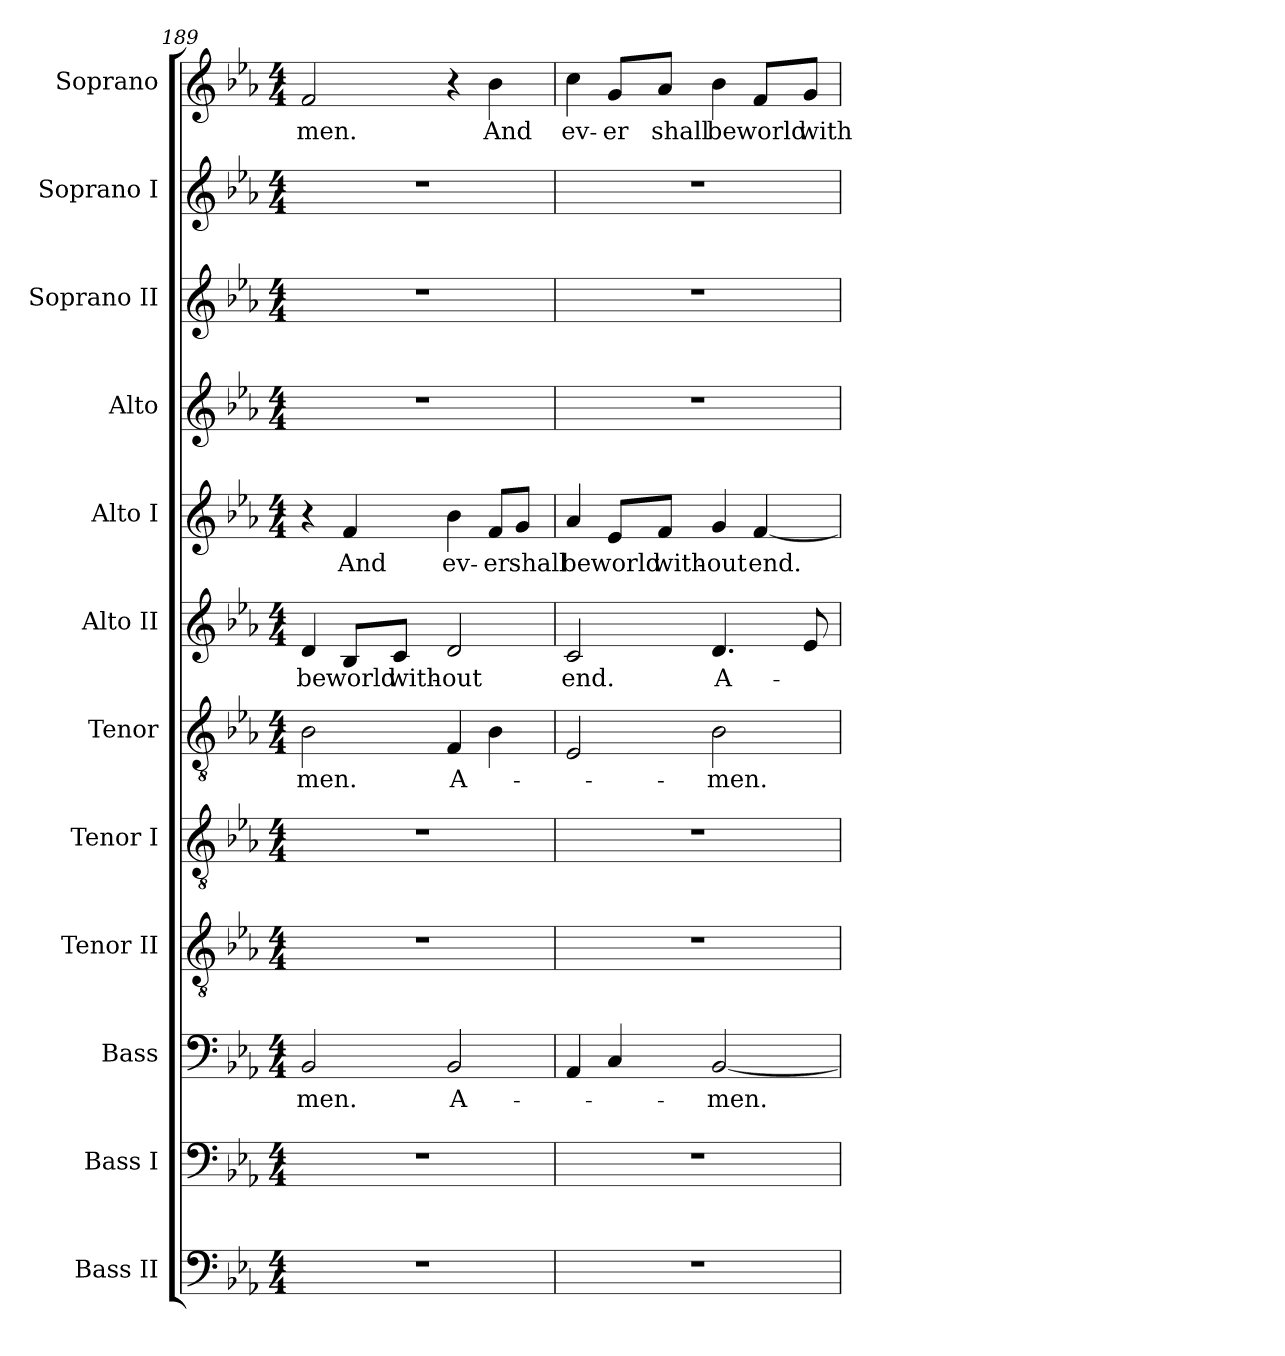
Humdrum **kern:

**kern	**kern	**kern	**text	**kern	**kern	**kern	**text	**kern	**text	**kern	**text	**kern	**kern	**kern	**kern	**text
*part12	*part11	*part10	*part10	*part9	*part8	*part7	*part7	*part6	*part6	*part5	*part5	*part4	*part3	*part2	*part1	*part1
*staff12	*staff11	*staff10	*staff10	*staff9	*staff8	*staff7	*staff7	*staff6	*staff6	*staff5	*staff5	*staff4	*staff3	*staff2	*staff1	*staff1
*I"Bass II	*I"Bass I	*I"Bass	*	*I"Tenor II	*I"Tenor I	*I"Tenor	*	*I"Alto II	*	*I"Alto I	*	*I"Alto	*I"Soprano II	*I"Soprano I	*I"Soprano	*
*I'BII	*I'BI	*I'B	*	*I'TII	*I'TI	*I'T	*	*I'AII	*	*I'AI	*	*I'A	*I'SII	*I'SI	*I'S	*
*clefF4	*clefF4	*clefF4	*	*clefGv2	*clefGv2	*clefGv2	*	*clefG2	*	*clefG2	*	*clefG2	*clefG2	*clefG2	*clefG2	*
*ITrd7c12	*	*ITrd7c12	*	*ITrd7c12	*ITrd7c12	*ITrd7c12	*	*	*	*	*	*	*	*	*	*
*k[b-e-a-]	*k[b-e-a-]	*k[b-e-a-]	*	*k[b-e-a-]	*k[b-e-a-]	*k[b-e-a-]	*	*k[b-e-a-]	*	*k[b-e-a-]	*	*k[b-e-a-]	*k[b-e-a-]	*k[b-e-a-]	*k[b-e-a-]	*
*E-:	*E-:	*E-:	*	*E-:	*E-:	*E-:	*	*E-:	*	*E-:	*	*E-:	*E-:	*E-:	*E-:	*
*M4/4	*M4/4	*M4/4	*	*M4/4	*M4/4	*M4/4	*	*M4/4	*	*M4/4	*	*M4/4	*M4/4	*M4/4	*M4/4	*
=189	=189	=189	=189	=189	=189	=189	=189	=189	=189	=189	=189	=189	=189	=189	=189	=189
!	!	!	!LO:LY:b:color=#000000	!	!	!	!	!	!	!	!	!	!	!	!	!
!	!	!	!	!	!	!	!LO:LY:b:color=#000000	!	!	!	!	!	!	!	!	!
!	!	!	!	!	!	!	!	!	!LO:LY:b:color=#000000	!	!	!	!	!	!	!
!	!	!	!	!	!	!	!	!	!	!	!	!	!	!	!	!LO:LY:b:color=#000000
1r	1r	2BBB-i/	-men.	1r	1r	2BB-i\	-men.	4di/	be	4r	.	1r	1r	1r	2fi/	-men.
!	!	!	!	!	!	!	!	!	!LO:LY:b:color=#000000	!	!	!	!	!	!	!
!	!	!	!	!	!	!	!	!	!	!	!LO:LY:b:color=#000000	!	!	!	!	!
.	.	.	.	.	.	.	.	8B-i/L	world	4fi/	And	.	.	.	.	.
!	!	!	!	!	!	!	!	!	!LO:LY:b:color=#000000	!	!	!	!	!	!	!
.	.	.	.	.	.	.	.	8ci/J	with-	.	.	.	.	.	.	.
!	!	!	!LO:LY:b:color=#000000	!	!	!	!	!	!	!	!	!	!	!	!	!
!	!	!	!	!	!	!	!LO:LY:b:color=#000000	!	!	!	!	!	!	!	!	!
!	!	!	!	!	!	!	!	!	!LO:LY:b:color=#000000	!	!	!	!	!	!	!
!	!	!	!	!	!	!	!	!	!	!	!LO:LY:b:color=#000000	!	!	!	!	!
.	.	2BBB-i/	A-	.	.	4FFi/	A-	2di/	-out	4b-i\	ev-	.	.	.	4r	.
!	!	!	!	!	!	!	!	!	!	!	!LO:LY:b:color=#000000	!	!	!	!	!
!	!	!	!	!	!	!	!	!	!	!	!	!	!	!	!	!LO:LY:b:color=#000000
.	.	.	.	.	.	4BB-i\	.	.	.	8fi/L	-er	.	.	.	4b-i\	And
!	!	!	!	!	!	!	!	!	!	!	!LO:LY:b:color=#000000	!	!	!	!	!
.	.	.	.	.	.	.	.	.	.	8gi/J	shall	.	.	.	.	.
=190	=190	=190	=190	=190	=190	=190	=190	=190	=190	=190	=190	=190	=190	=190	=190	=190
!	!	!	!	!	!	!	!	!	!LO:LY:b:color=#000000	!	!	!	!	!	!	!
!	!	!	!	!	!	!	!	!	!	!	!LO:LY:b:color=#000000	!	!	!	!	!
!	!	!	!	!	!	!	!	!	!	!	!	!	!	!	!	!LO:LY:b:color=#000000
1r	1r	4AAA-i/	.	1r	1r	2EE-i/	.	2ci/	end.	4a-i/	be	1r	1r	1r	4cci\	ev-
!	!	!	!	!	!	!	!	!	!	!	!LO:LY:b:color=#000000	!	!	!	!	!
!	!	!	!	!	!	!	!	!	!	!	!	!	!	!	!	!LO:LY:b:color=#000000
.	.	4CCi/	.	.	.	.	.	.	.	8e-i/L	world	.	.	.	8gi/L	-er
!	!	!	!	!	!	!	!	!	!	!	!LO:LY:b:color=#000000	!	!	!	!	!
!	!	!	!	!	!	!	!	!	!	!	!	!	!	!	!	!LO:LY:b:color=#000000
.	.	.	.	.	.	.	.	.	.	8fi/J	with-	.	.	.	8a-i/J	shall
!	!	!	!LO:LY:b:color=#000000	!	!	!	!	!	!	!	!	!	!	!	!	!
!	!	!	!	!	!	!	!LO:LY:b:color=#000000	!	!	!	!	!	!	!	!	!
!	!	!	!	!	!	!	!	!	!LO:LY:b:color=#000000	!	!	!	!	!	!	!
!	!	!	!	!	!	!	!	!	!	!	!LO:LY:b:color=#000000	!	!	!	!	!
!	!	!	!	!	!	!	!	!	!	!	!	!	!	!	!	!LO:LY:b:color=#000000
.	.	[<2BBB-i/	-men.	.	.	2BB-i\	-men.	4.di/	A-	4gi/	-out	.	.	.	4b-i\	be
!	!	!	!	!	!	!	!	!	!	!	!LO:LY:b:color=#000000	!	!	!	!	!
!	!	!	!	!	!	!	!	!	!	!	!	!	!	!	!	!LO:LY:b:color=#000000
.	.	.	.	.	.	.	.	.	.	[<4fi/	end.	.	.	.	8fi/L	world
!	!	!	!	!	!	!	!	!	!	!	!	!	!	!	!	!LO:LY:b:color=#000000
.	.	.	.	.	.	.	.	8e-i/	.	.	.	.	.	.	8gi/J	with-
=	=	=	=	=	=	=	=	=	=	=	=	=	=	=	=	=
*-	*-	*-	*-	*-	*-	*-	*-	*-	*-	*-	*-	*-	*-	*-	*-	*-
